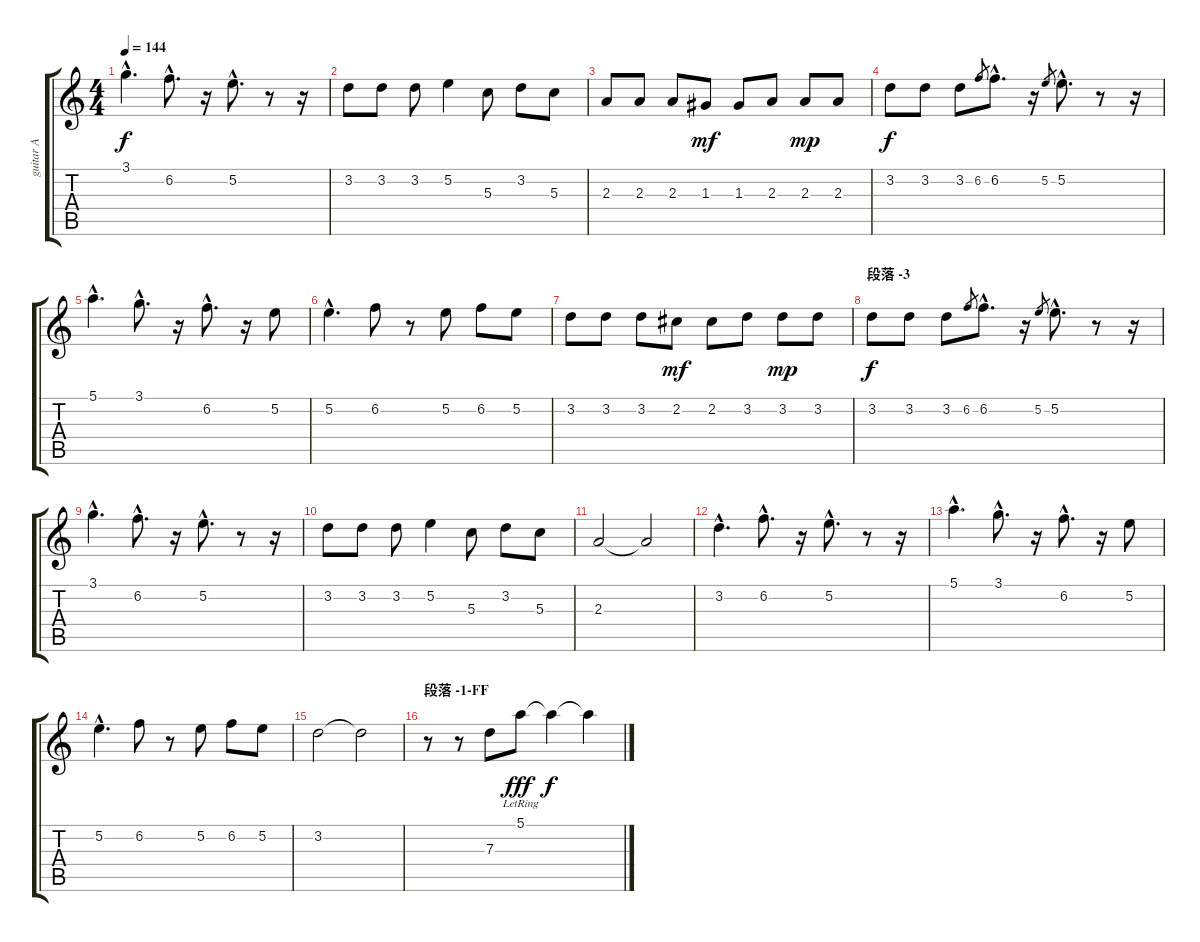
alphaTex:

\track ("guitar A" "guitar A") {instrument electricguitarjazz}
\staff {score tabs}
\tuning (E4 B3 G3 D3 A2 E2) {hide}
\ts (4 4)
\tempo 144
\clef g2
\ks c
3.1{hac}.4{d dy f} 6.2{hac}.8{d} r.16 5.2{hac}.8{d} r.8 r.16 |
3.2.8 3.2.8 3.2.8 5.2.4 5.3.8 3.2.8 5.3.8 |
2.3.8 2.3.8 2.3.8 1.3.8{dy mf} 1.3.8 2.3.8 2.3.8{dy mp} 2.3.8 |
3.2.8{dy f} 3.2.8 3.2.8 6.2.8{gr} 6.2{hac}.8{d} r.16 5.2.8{gr} 5.2{hac}.8{d} r.8 r.16 |
5.1{hac}.4{d} 3.1{hac}.8{d} r.16 6.2{hac}.8{d} r.16 5.2.8 |
5.2{hac}.4{d} 6.2.8 r.8 5.2.8 6.2.8 5.2.8 |
3.2.8 3.2.8 3.2.8 2.2.8{dy mf} 2.2.8 3.2.8 3.2.8{dy mp} 3.2.8 |
\section ("" "段落 -3")
3.2.8{dy f instrument electricguitarjazz} 3.2.8 3.2.8 6.2.8{gr} 6.2{hac}.8{d} r.16 5.2.8{gr} 5.2{hac}.8{d} r.8 r.16 |
3.1{hac}.4{d} 6.2{hac}.8{d} r.16 5.2{hac}.8{d} r.8 r.16 |
3.2.8 3.2.8 3.2.8 5.2.4 5.3.8 3.2.8 5.3.8 |
2.3.2 2.3{t}.2 |
3.2{hac}.4{d} 6.2{hac}.8{d} r.16 5.2{hac}.8{d} r.8 r.16 |
5.1{hac}.4{d} 3.1{hac}.8{d} r.16 6.2{hac}.8{d} r.16 5.2.8 |
5.2{hac}.4{d} 6.2.8 r.8 5.2.8 6.2.8 5.2.8 |
3.2.2 3.2{t}.2 |
\section ("" "段落 -1-FF")
r.8 r.8 7.3.8 5.1{lr}.8{dy fff} 5.1{t}.4{dy f} 5.1{t}.4
